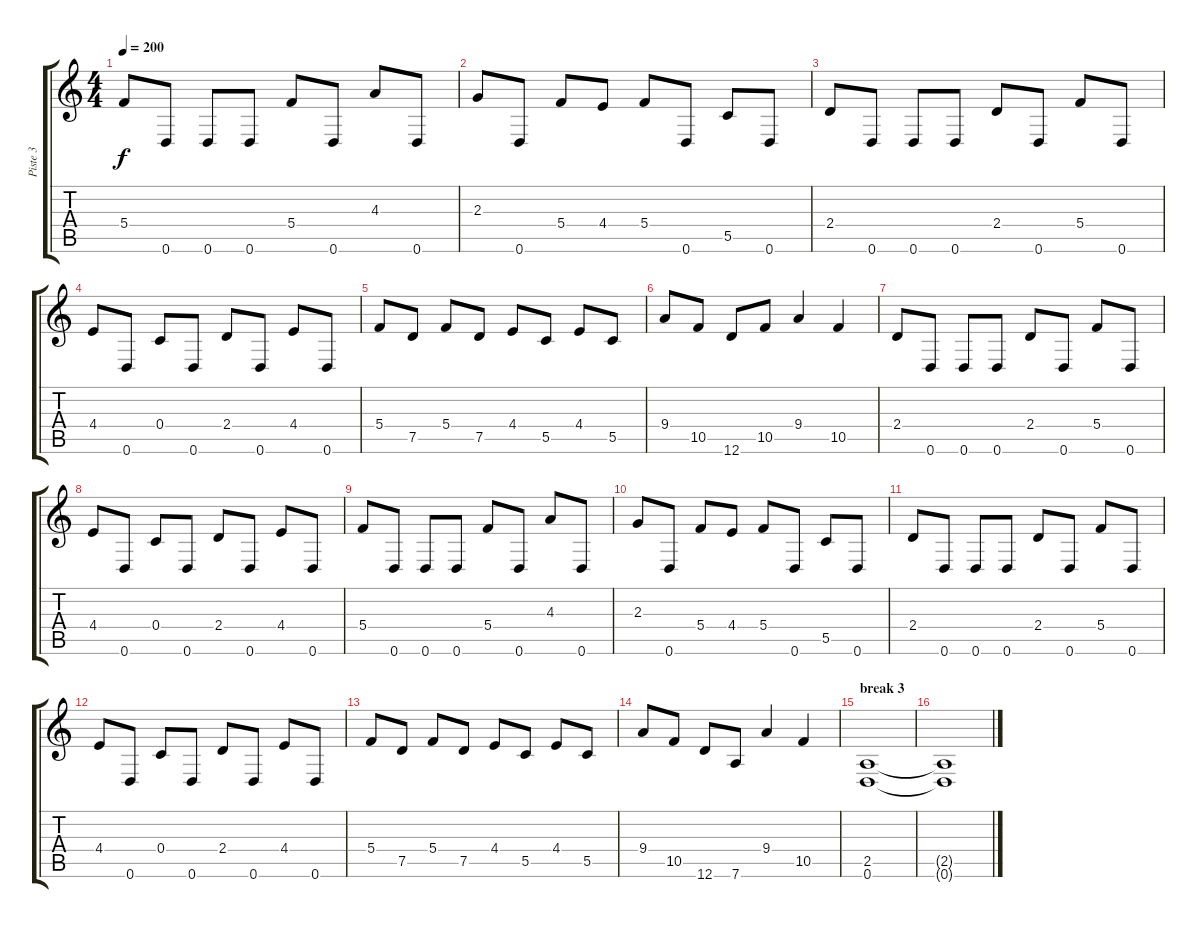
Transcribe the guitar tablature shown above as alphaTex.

\track ("Piste 3" "Piste 3") {instrument distortionguitar}
\staff {score tabs}
\tuning (D4 A3 F3 C3 G2 D2) {hide}
\ts (4 4)
\tempo 200
\clef g2
\ks c
5.4.8{dy f} 0.6.8 0.6.8 0.6.8 5.4.8 0.6.8 4.3.8 0.6.8 |
2.3.8 0.6.8 5.4.8 4.4.8 5.4.8 0.6.8 5.5.8 0.6.8 |
2.4.8 0.6.8 0.6.8 0.6.8 2.4.8 0.6.8 5.4.8 0.6.8 |
4.4.8 0.6.8 0.4.8 0.6.8 2.4.8 0.6.8 4.4.8 0.6.8 |
5.4.8 7.5.8 5.4.8 7.5.8 4.4.8 5.5.8 4.4.8 5.5.8 |
9.4.8 10.5.8 12.6.8 10.5.8 9.4.4 10.5.4 |
2.4.8 0.6.8 0.6.8 0.6.8 2.4.8 0.6.8 5.4.8 0.6.8 |
4.4.8 0.6.8 0.4.8 0.6.8 2.4.8 0.6.8 4.4.8 0.6.8 |
5.4.8 0.6.8 0.6.8 0.6.8 5.4.8 0.6.8 4.3.8 0.6.8 |
2.3.8 0.6.8 5.4.8 4.4.8 5.4.8 0.6.8 5.5.8 0.6.8 |
2.4.8 0.6.8 0.6.8 0.6.8 2.4.8 0.6.8 5.4.8 0.6.8 |
4.4.8 0.6.8 0.4.8 0.6.8 2.4.8 0.6.8 4.4.8 0.6.8 |
5.4.8 7.5.8 5.4.8 7.5.8 4.4.8 5.5.8 4.4.8 5.5.8 |
9.4.8 10.5.8 12.6.8 7.6.8 9.4.4 10.5.4 |
\section ("" "break 3")
(2.5 0.6).1 |
(2.5{t} 0.6{t}).1
